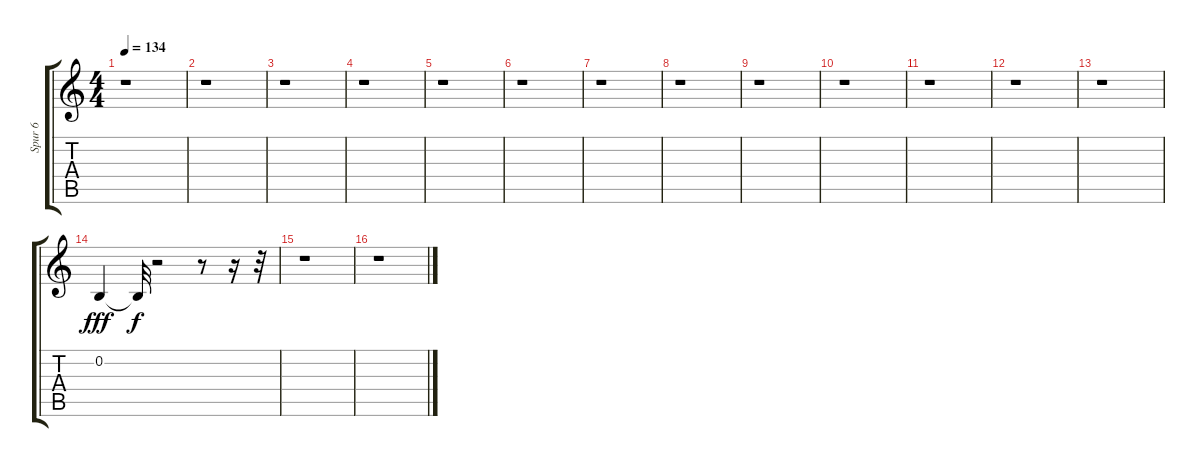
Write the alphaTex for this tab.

\track ("Spur 6" "Spur 6") {instrument fx2soundtrack}
\staff {score tabs}
\tuning (E4 B3 G3 D3 A2 E2) {hide}
\ts (4 4)
\tempo 134
\clef g2
\ks c
r.1{dy f} |
r.1 |
r.1 |
r.1 |
r.1 |
r.1 |
r.1 |
r.1 |
r.1 |
r.1 |
r.1 |
r.1 |
r.1 |
0.2.4{dy fff} 0.2{t}.32{dy f} r.2 r.8 r.16 r.32 |
r.1 |
r.1
